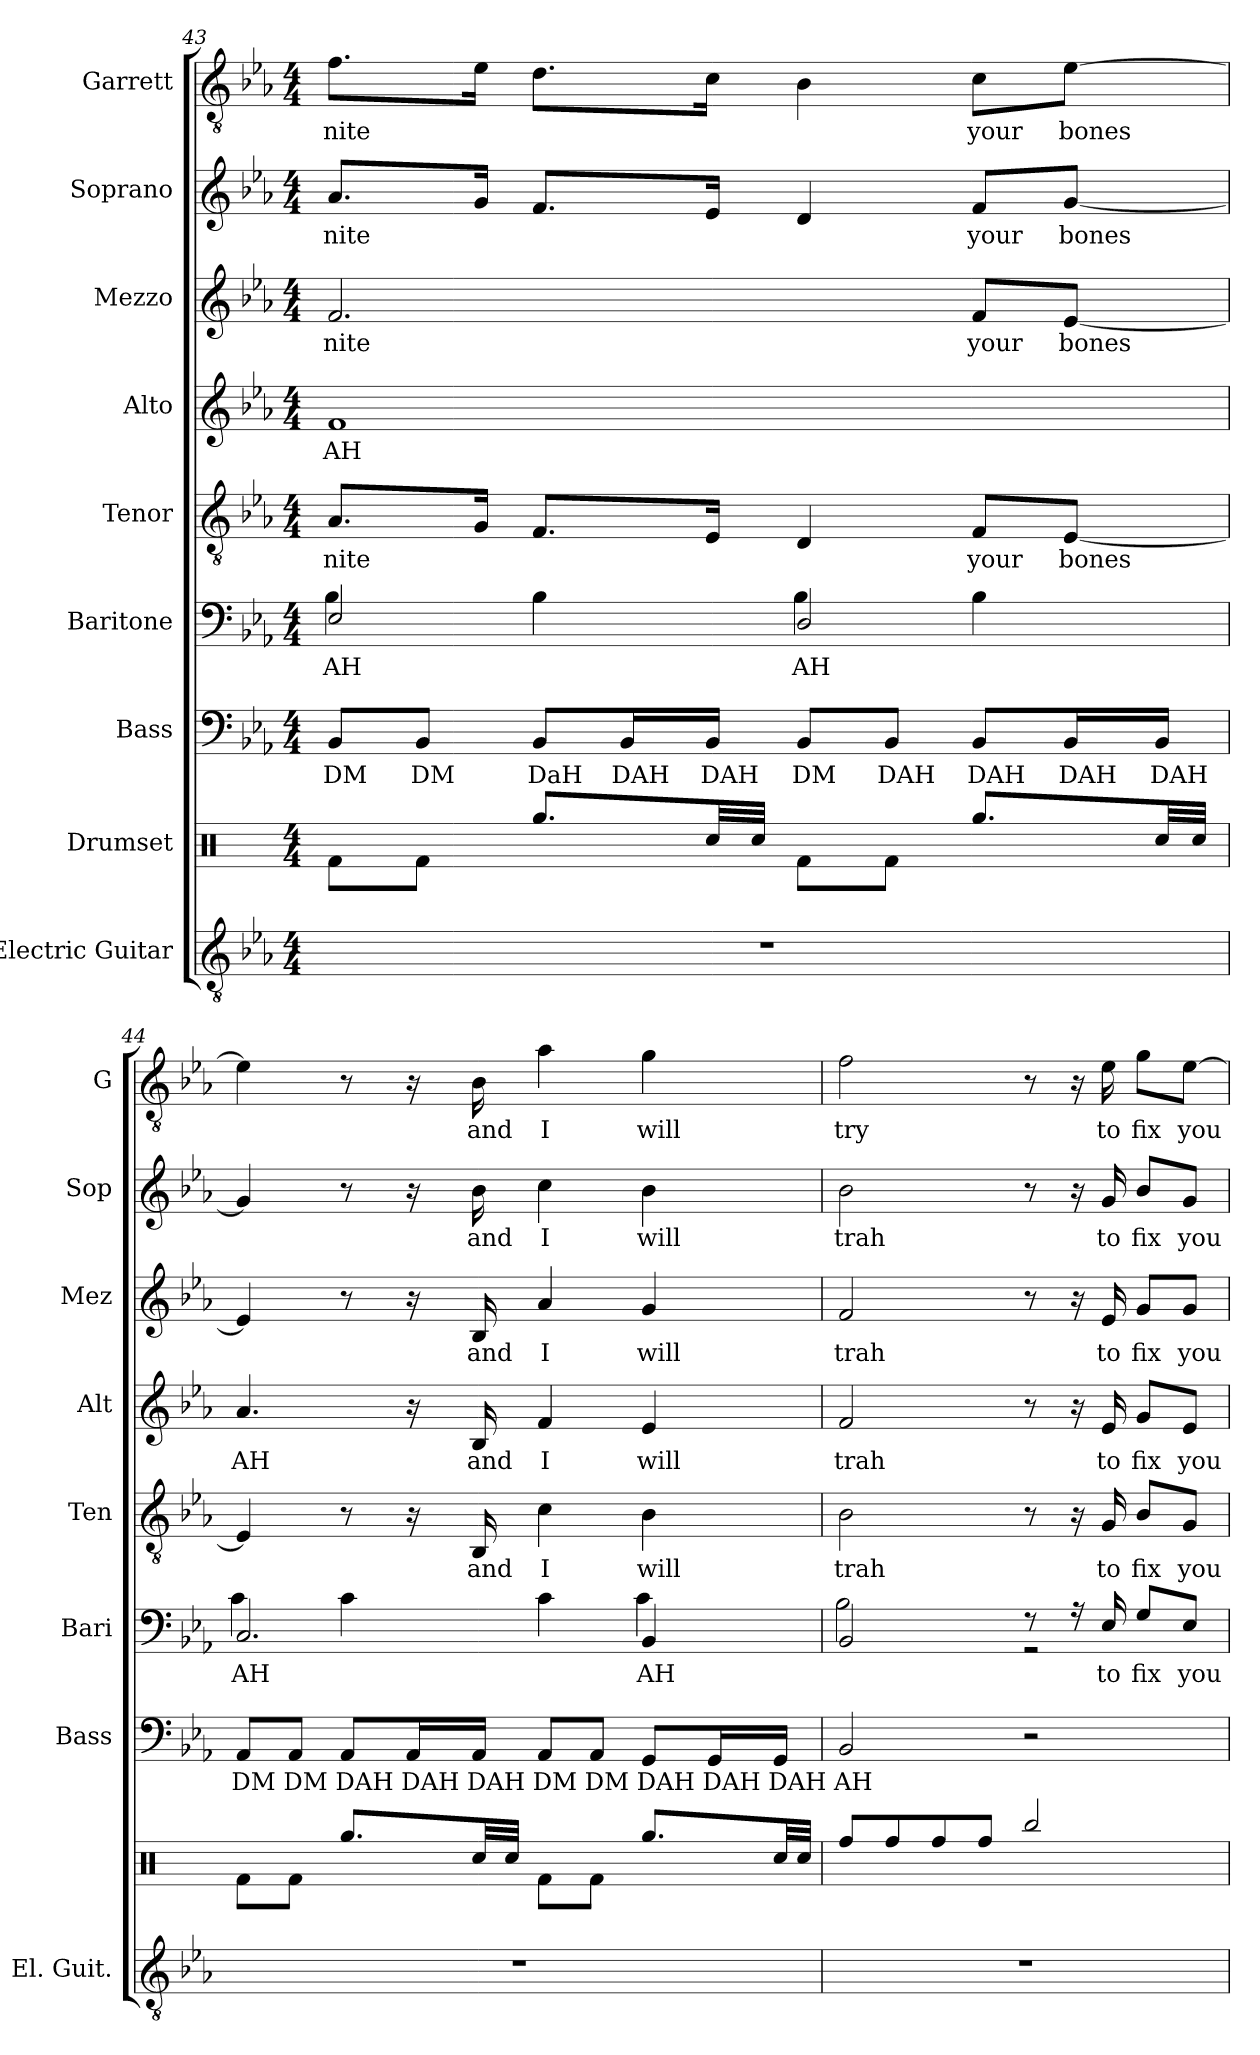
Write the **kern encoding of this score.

**kern	**kern	**kern	**text	**kern	**text	**kern	**text	**kern	**text	**kern	**text	**kern	**text	**kern	**text
*part9	*part8	*part7	*part7	*part6	*part6	*part5	*part5	*part4	*part4	*part3	*part3	*part2	*part2	*part1	*part1
*staff9	*staff8	*staff7	*staff7	*staff6	*staff6	*staff5	*staff5	*staff4	*staff4	*staff3	*staff3	*staff2	*staff2	*staff1	*staff1
*I"Electric Guitar	*I"Drumset	*I"Bass	*	*I"Baritone	*	*I"Tenor	*	*I"Alto	*	*I"Mezzo	*	*I"Soprano	*	*I"Garrett	*
*I'El. Guit.	*	*I'Bass	*	*I'Bari	*	*I'Ten	*	*I'Alt	*	*I'Mez	*	*I'Sop	*	*I'G	*
*clefGv2	*clefX	*clefF4	*	*clefF4	*	*clefGv2	*	*clefG2	*	*clefG2	*	*clefG2	*	*clefGv2	*
*k[b-e-a-]	*k[]	*k[b-e-a-]	*	*k[b-e-a-]	*	*k[b-e-a-]	*	*k[b-e-a-]	*	*k[b-e-a-]	*	*k[b-e-a-]	*	*k[b-e-a-]	*
*M4/4	*M4/4	*M4/4	*	*M4/4	*	*M4/4	*	*M4/4	*	*M4/4	*	*M4/4	*	*M4/4	*
=43	=43	=43	=43	=43	=43	=43	=43	=43	=43	=43	=43	=43	=43	=43	=43
!	!	!	!LO:LY:b	!	!LO:LY:b	!	!LO:LY:b	!	!LO:LY:b	!	!LO:LY:b	!	!LO:LY:b	!	!LO:LY:b
*	*	*	*	*^	*	*	*	*	*	*	*	*	*	*	*
1r	8Rf\L	8BB-/L	DM	2E-/	4B-\	AH	8.A-/L	-nite	1f	AH	2.f/	-nite	8.a-/L	-nite	8.f\L	-nite
!	!	!	!LO:LY:b	!	!	!	!	!	!	!	!	!	!	!	!	!
.	8Rf\J	8BB-/J	DM	.	.	.	.	.	.	.	.	.	.	.	.	.
.	.	.	.	.	.	.	16G/Jk	.	.	.	.	.	16g/Jk	.	16e-\Jk	.
!	!	!	!LO:LY:b	!	!	!	!	!	!	!	!	!	!	!	!	!
.	8.Rgg/L	8BB-/L	DaH	.	4B-\	.	8.F/L	.	.	.	.	.	8.f/L	.	8.d\L	.
!	!	!	!LO:LY:b	!	!	!	!	!	!	!	!	!	!	!	!	!
.	.	16BB-/L	DAH	.	.	.	.	.	.	.	.	.	.	.	.	.
!	!	!	!LO:LY:b	!	!	!	!	!	!	!	!	!	!	!	!	!
.	32Rcc/LL	16BB-/JJ	DAH	.	.	.	16E-/Jk	.	.	.	.	.	16e-/Jk	.	16c\Jk	.
.	32Rcc/JJJ	.	.	.	.	.	.	.	.	.	.	.	.	.	.	.
!	!	!	!LO:LY:b	!	!	!LO:LY:b	!	!	!	!	!	!	!	!	!	!
.	8Rf\L	8BB-/L	DM	2D/	4B-\	AH	4D/	.	.	.	.	.	4d/	.	4B-\	.
!	!	!	!LO:LY:b	!	!	!	!	!	!	!	!	!	!	!	!	!
.	8Rf\J	8BB-/J	DAH	.	.	.	.	.	.	.	.	.	.	.	.	.
!	!	!	!LO:LY:b	!	!	!	!	!LO:LY:b	!	!	!	!LO:LY:b	!	!LO:LY:b	!	!LO:LY:b
.	8.Rgg/L	8BB-/L	DAH	.	4B-\	.	8F/L	your	.	.	8f/L	your	8f/L	your	8c\L	your
!	!	!	!LO:LY:b	!	!	!	!	!LO:LY:b	!	!	!	!LO:LY:b	!	!LO:LY:b	!	!LO:LY:b
.	.	16BB-/L	DAH	.	.	.	[8E-/J	bones	.	.	[8e-/J	bones	[8g/J	bones	[8e-\J	bones
!	!	!	!LO:LY:b	!	!	!	!	!	!	!	!	!	!	!	!	!
.	32Rcc/LL	16BB-/JJ	DAH	.	.	.	.	.	.	.	.	.	.	.	.	.
.	32Rcc/JJJ	.	.	.	.	.	.	.	.	.	.	.	.	.	.	.
!!LO:PB:g=z
=44	=44	=44	=44	=44	=44	=44	=44	=44	=44	=44	=44	=44	=44	=44	=44	=44
!	!	!	!LO:LY:b	!	!	!LO:LY:b	!	!	!	!LO:LY:b	!	!	!	!	!	!
1r	8Rf\L	8AA-/L	DM	2.C/	4c\	AH	4E-/]	.	4.a-/	AH	4e-/]	.	4g/]	.	4e-\]	.
!	!	!	!LO:LY:b	!	!	!	!	!	!	!	!	!	!	!	!	!
.	8Rf\J	8AA-/J	DM	.	.	.	.	.	.	.	.	.	.	.	.	.
!	!	!	!LO:LY:b	!	!	!	!	!	!	!	!	!	!	!	!	!
.	8.Rgg/L	8AA-/L	DAH	.	4c\	.	8r	.	.	.	8r	.	8r	.	8r	.
!	!	!	!LO:LY:b	!	!	!	!	!	!	!	!	!	!	!	!	!
.	.	16AA-/L	DAH	.	.	.	16r	.	16r	.	16r	.	16r	.	16r	.
!	!	!	!LO:LY:b	!	!	!	!	!LO:LY:b	!	!LO:LY:b	!	!LO:LY:b	!	!LO:LY:b	!	!LO:LY:b
.	32Rcc/LL	16AA-/JJ	DAH	.	.	.	16BB-/	and	16B-/	and	16B-/	and	16b-\	and	16B-\	and
.	32Rcc/JJJ	.	.	.	.	.	.	.	.	.	.	.	.	.	.	.
!	!	!	!LO:LY:b	!	!	!	!	!LO:LY:b	!	!LO:LY:b	!	!LO:LY:b	!	!LO:LY:b	!	!LO:LY:b
.	8Rf\L	8AA-/L	DM	.	4c\	.	4c\	I	4f/	I	4a-/	I	4cc\	I	4a-\	I
!	!	!	!LO:LY:b	!	!	!	!	!	!	!	!	!	!	!	!	!
.	8Rf\J	8AA-/J	DM	.	.	.	.	.	.	.	.	.	.	.	.	.
!	!	!	!LO:LY:b	!	!	!LO:LY:b	!	!LO:LY:b	!	!LO:LY:b	!	!LO:LY:b	!	!LO:LY:b	!	!LO:LY:b
.	8.Rgg/L	8GG/L	DAH	4BB-/	4c\	AH	4B-\	will	4e-/	will	4g/	will	4b-\	will	4g\	will
!	!	!	!LO:LY:b	!	!	!	!	!	!	!	!	!	!	!	!	!
.	.	16GG/L	DAH	.	.	.	.	.	.	.	.	.	.	.	.	.
!	!	!	!LO:LY:b	!	!	!	!	!	!	!	!	!	!	!	!	!
.	32Rcc/LL	16GG/JJ	DAH	.	.	.	.	.	.	.	.	.	.	.	.	.
.	32Rcc/JJJ	.	.	.	.	.	.	.	.	.	.	.	.	.	.	.
=45	=45	=45	=45	=45	=45	=45	=45	=45	=45	=45	=45	=45	=45	=45	=45	=45
!	!	!	!LO:LY:b	!	!	!	!	!LO:LY:b	!	!LO:LY:b	!	!LO:LY:b	!	!LO:LY:b	!	!LO:LY:b
1r	8Rff/L	2BB-/	AH	2BB-/	2B-\	.	2B-\	trah	2f/	trah	2f/	trah	2b-\	trah	2f\	try
.	8Rff/	.	.	.	.	.	.	.	.	.	.	.	.	.	.	.
.	8Rff/	.	.	.	.	.	.	.	.	.	.	.	.	.	.	.
.	8Rff/J	.	.	.	.	.	.	.	.	.	.	.	.	.	.	.
.	2Rbb/	2r	.	8r	2r	.	8r	.	8r	.	8r	.	8r	.	8r	.
.	.	.	.	16r	.	.	16r	.	16r	.	16r	.	16r	.	16r	.
!	!	!	!	!	!	!LO:LY:b	!	!LO:LY:b	!	!LO:LY:b	!	!LO:LY:b	!	!LO:LY:b	!	!LO:LY:b
.	.	.	.	16E-/	.	to	16G/	to	16e-/	to	16e-/	to	16g/	to	16e-\	to
!	!	!	!	!	!	!LO:LY:b	!	!LO:LY:b	!	!LO:LY:b	!	!LO:LY:b	!	!LO:LY:b	!	!LO:LY:b
.	.	.	.	8G/L	.	fix	8B-/L	fix	8g/L	fix	8g/L	fix	8b-/L	fix	8g\L	fix
!	!	!	!	!	!	!LO:LY:b	!	!LO:LY:b	!	!LO:LY:b	!	!LO:LY:b	!	!LO:LY:b	!	!LO:LY:b
.	.	.	.	8E-/J	.	you	8G/J	you	8e-/J	you	8g/J	you	8g/J	you	[8e-\J	you
*	*	*	*	*v	*v	*	*	*	*	*	*	*	*	*	*	*
=	=	=	=	=	=	=	=	=	=	=	=	=	=	=	=
*-	*-	*-	*-	*-	*-	*-	*-	*-	*-	*-	*-	*-	*-	*-	*-
